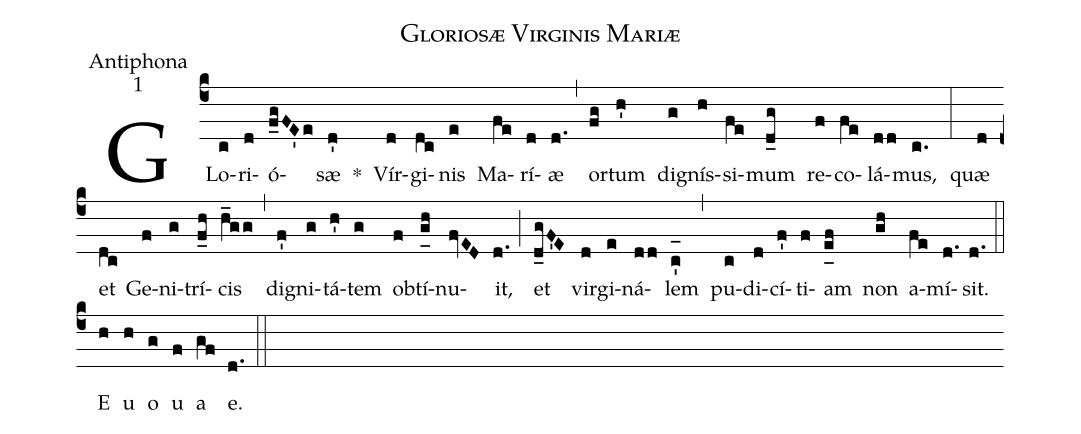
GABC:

name:Gloriosæ Virginis Mariæ;
office-part:Antiphona;
mode:1;
%%
(c4) GLo(c)ri(d)ó(f_gFE'e)sæ(d') *() Vír(d)gi(dc)nis(e) Ma(fe)rí(d)æ(d.) (,) or(fg)tum(h') di(g)gnís(h)si(fe)mum(d_g) re(f)co(fe)lá(dd)mus,(c.) (:) quæ(d) et(dc) Ge(f)ni(g)trí(f_h)cis(h_gg) (,) di(f')gni(g)tá(h')tem(g) ob(f)tí(g_[uh:l]h)nu(fvED)it,(d.) (;) et(d_gF'E) vir(d)gi(e)ná(dd)lem(c'_[oh:h]) (,) pu(c)di(d)cí(f')ti(f)am(e_[uh:l]f) non(gh) a(fe)mí(d.)sit.(d.) (::) <eu>E(h) u(h) o(g) u(f) a(gf) e.</eu>(d.) (::)
